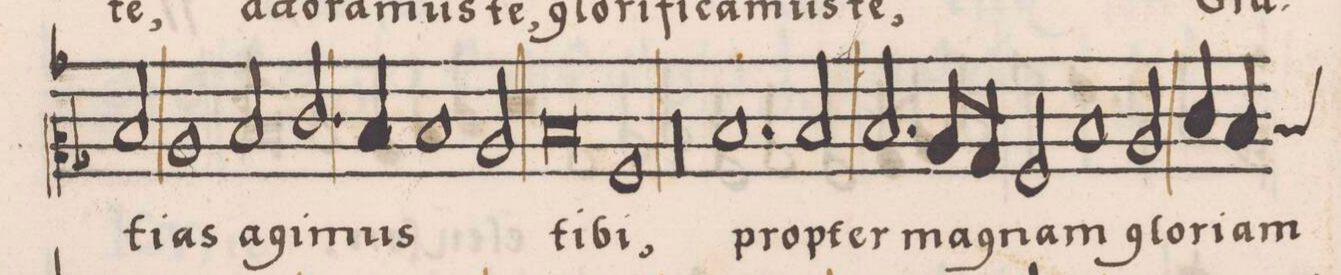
**kern	**text
*I"ALTVS	*
*clefC2	*
*k[b-]	*
*M2/1	*
2d/	-ti-
1c/	-as
=25-	=25-
2d/	a-
2.e/	-gi-
4d/	-mus
1d/	.
=26-	=26-
2c/	.
0d/	ti-
=27-	=27-
1A/	-bi,
=28-	=28-
00r	.
=29-	=29-
=30-	=30-
1.d/	prop-
2d/	-ter
=31-	=31-
2.d/	ma-
8c/L	.
8B-/J	.
2A/	-gnam
1d/	.
=32-	=32-
2c/	glo-
4e/	-ri-
4d/	-am
*-	*-
